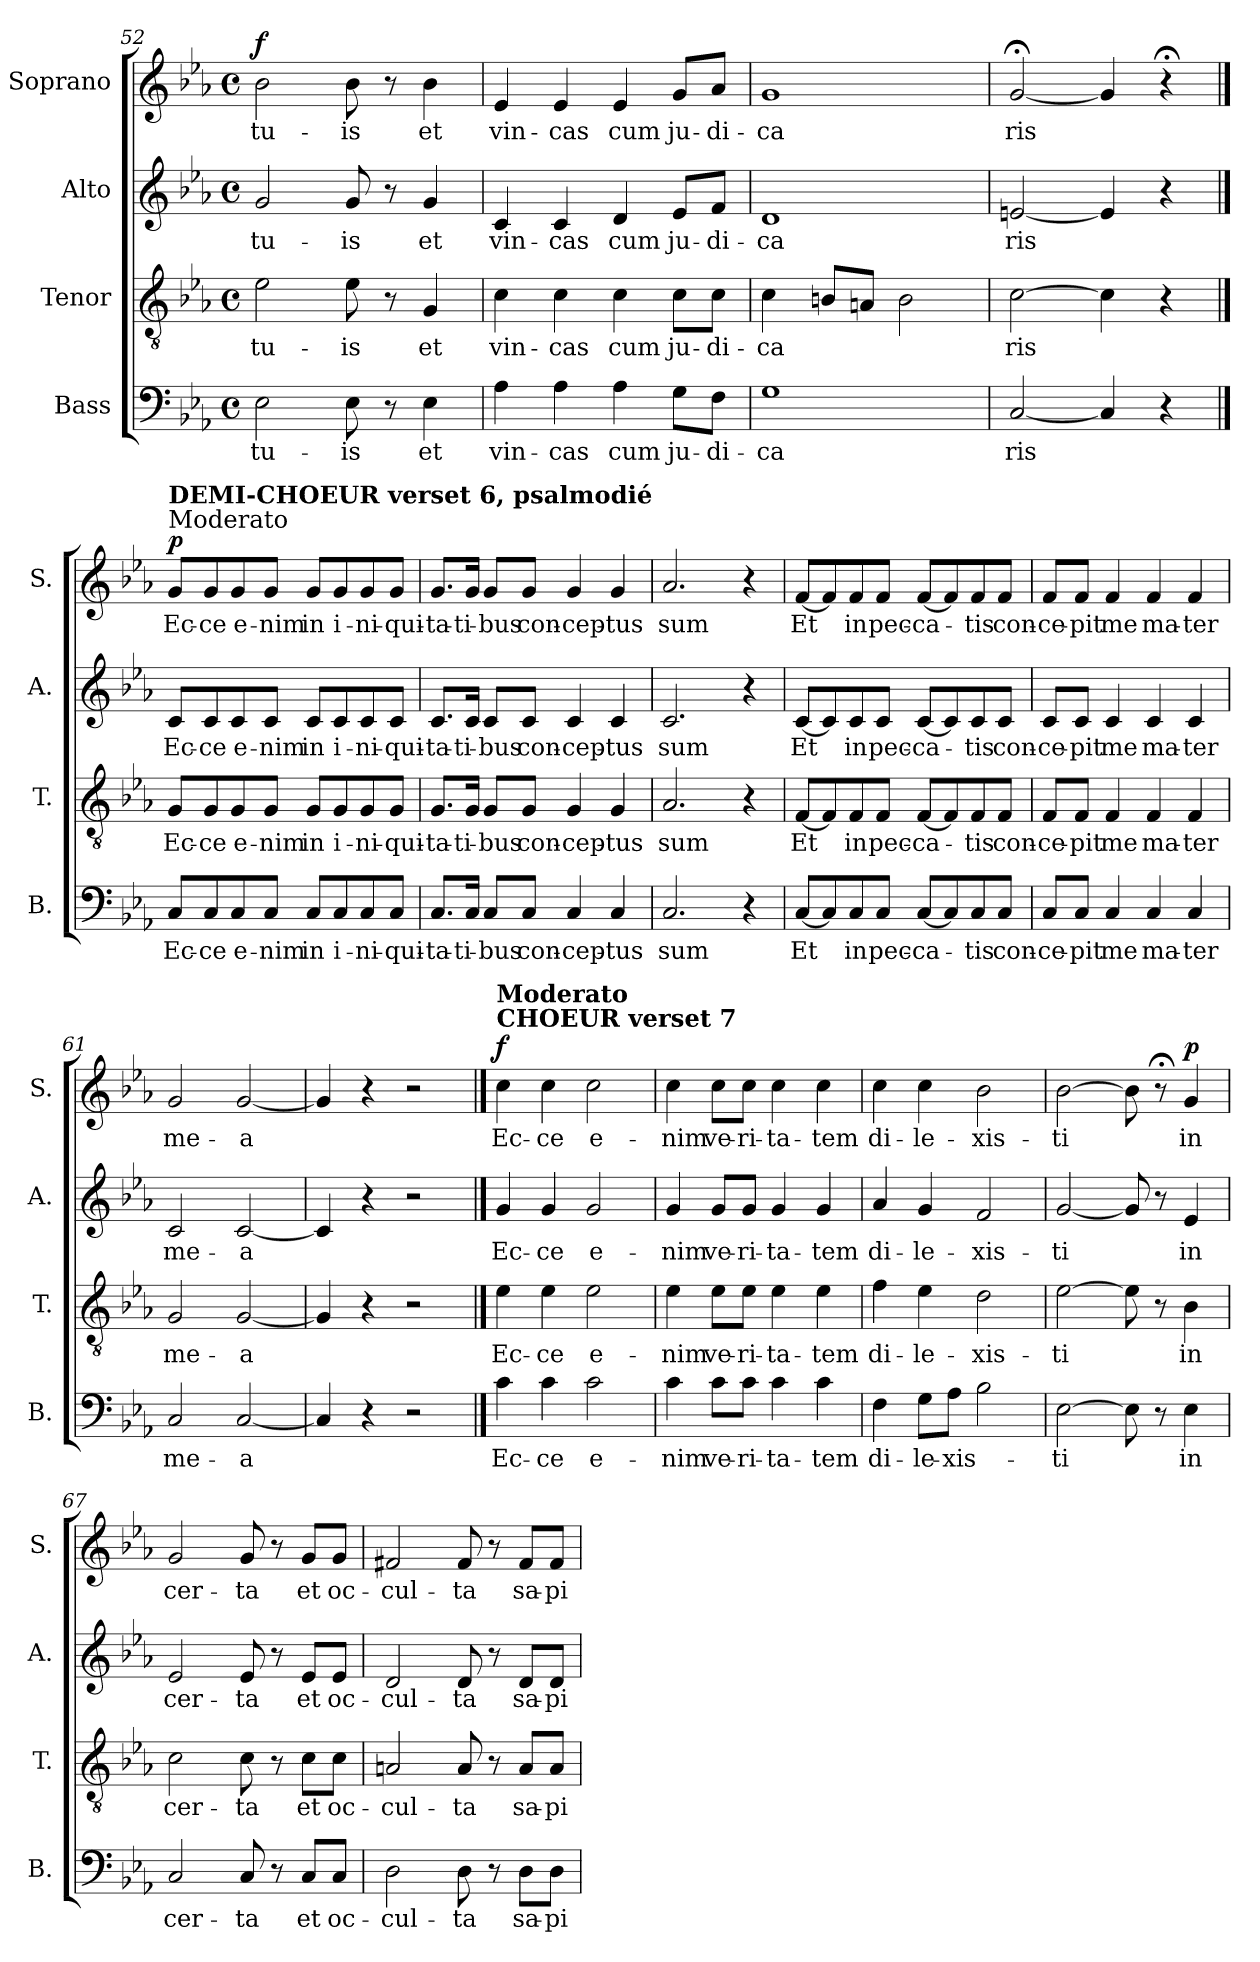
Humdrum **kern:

**kern	**text	**kern	**text	**kern	**text	**kern	**text	**dynam
*part4	*part4	*part3	*part3	*part2	*part2	*part1	*part1	*part1
*staff4	*staff4	*staff3	*staff3	*staff2	*staff2	*staff1	*staff1	*staff1
*I"Bass	*	*I"Tenor	*	*I"Alto	*	*I"Soprano	*	*
*I'B.	*	*I'T.	*	*I'A.	*	*I'S.	*	*
*clefF4	*	*clefGv2	*	*clefG2	*	*clefG2	*	*
*k[b-e-a-]	*	*k[b-e-a-]	*	*k[b-e-a-]	*	*k[b-e-a-]	*	*
*M4/4	*	*M4/4	*	*M4/4	*	*M4/4	*	*
*met(c)	*	*met(c)	*	*met(c)	*	*met(c)	*	*
=52	=52	=52	=52	=52	=52	=52	=52	=52
!	!LO:LY:b	!	!LO:LY:b	!	!LO:LY:b	!	!LO:LY:b	!LO:DY:a
2E-\	tu-	2e-\	tu-	2g/	tu-	2b-\	tu-	f
!	!LO:LY:b	!	!LO:LY:b	!	!LO:LY:b	!	!LO:LY:b	!
8E-\	-is	8e-\	-is	8g/	-is	8b-\	-is	.
8r	.	8r	.	8r	.	8r	.	.
!	!LO:LY:b	!	!LO:LY:b	!	!LO:LY:b	!	!LO:LY:b	!
4E-\	et	4G/	et	4g/	et	4b-\	et	.
=53	=53	=53	=53	=53	=53	=53	=53	=53
!	!LO:LY:b	!	!LO:LY:b	!	!LO:LY:b	!	!LO:LY:b	!
4A-\	vin-	4c\	vin-	4c/	vin-	4e-/	vin-	.
!	!LO:LY:b	!	!LO:LY:b	!	!LO:LY:b	!	!LO:LY:b	!
4A-\	-cas	4c\	-cas	4c/	-cas	4e-/	-cas	.
!	!LO:LY:b	!	!LO:LY:b	!	!LO:LY:b	!	!LO:LY:b	!
4A-\	cum	4c\	cum	4d/	cum	4e-/	cum	.
!	!LO:LY:b	!	!LO:LY:b	!	!LO:LY:b	!	!LO:LY:b	!
8G\L	ju-	8c\L	ju-	8e-/L	ju-	8g/L	ju-	.
!	!LO:LY:b	!	!LO:LY:b	!	!LO:LY:b	!	!LO:LY:b	!
8F\J	-di-	8c\J	-di-	8f/J	-di-	8a-/J	-di-	.
=54	=54	=54	=54	=54	=54	=54	=54	=54
!	!LO:LY:b	!	!LO:LY:b	!	!LO:LY:b	!	!LO:LY:b	!
1G	-ca	4c\	-ca	1d	-ca	1g	-ca	.
.	.	8Bn/L	.	.	.	.	.	.
.	.	8An/J	.	.	.	.	.	.
.	.	2B\	.	.	.	.	.	.
!!LO:PB:g=z
=55	=55	=55	=55	=55	=55	=55	=55	=55
!	!LO:LY:b	!	!LO:LY:b	!	!LO:LY:b	!	!LO:LY:b	!
[2C/	ris	[2c\	ris	[2en/	ris	[2g;</	ris	.
4C/]	.	4c\]	.	4e/]	.	4g/]	.	.
4r	.	4r	.	4r	.	4r;<	.	.
==56	==56	==56	==56	==56	==56	==56	==56	==56
*	*	*	*	*	*	*MM80	*	*
!	!	!	!	!	!	!LO:TX:a:t=Moderato	!	!
!	!	!	!	!	!	!LO:TX:a:B:t=DEMI-CHOEUR verset 6, psalmodié	!	!
!	!LO:LY:b	!	!LO:LY:b	!	!LO:LY:b	!	!LO:LY:b	!LO:DY:a
8C/L	Ec-	8G/L	Ec-	8c/L	Ec-	8g/L	Ec-	p
!	!LO:LY:b	!	!LO:LY:b	!	!LO:LY:b	!	!LO:LY:b	!
8C/	-ce	8G/	-ce	8c/	-ce	8g/	-ce	.
!	!LO:LY:b	!	!LO:LY:b	!	!LO:LY:b	!	!LO:LY:b	!
8C/	e-	8G/	e-	8c/	e-	8g/	e-	.
!	!LO:LY:b	!	!LO:LY:b	!	!LO:LY:b	!	!LO:LY:b	!
8C/J	-nim	8G/J	-nim	8c/J	-nim	8g/J	-nim	.
!	!LO:LY:b	!	!LO:LY:b	!	!LO:LY:b	!	!LO:LY:b	!
8C/L	in	8G/L	in	8c/L	in	8g/L	in	.
!	!LO:LY:b	!	!LO:LY:b	!	!LO:LY:b	!	!LO:LY:b	!
8C/	i-	8G/	i-	8c/	i-	8g/	i-	.
!	!LO:LY:b	!	!LO:LY:b	!	!LO:LY:b	!	!LO:LY:b	!
8C/	-ni-	8G/	-ni-	8c/	-ni-	8g/	-ni-	.
!	!LO:LY:b	!	!LO:LY:b	!	!LO:LY:b	!	!LO:LY:b	!
8C/J	-qui-	8G/J	-qui-	8c/J	-qui-	8g/J	-qui-	.
=57	=57	=57	=57	=57	=57	=57	=57	=57
!	!LO:LY:b	!	!LO:LY:b	!	!LO:LY:b	!	!LO:LY:b	!
8.C/L	-ta-	8.G/L	-ta-	8.c/L	-ta-	8.g/L	-ta-	.
!	!LO:LY:b	!	!LO:LY:b	!	!LO:LY:b	!	!LO:LY:b	!
16C/Jk	-ti-	16G/Jk	-ti-	16c/Jk	-ti-	16g/Jk	-ti-	.
!	!LO:LY:b	!	!LO:LY:b	!	!LO:LY:b	!	!LO:LY:b	!
8C/L	-bus	8G/L	-bus	8c/L	-bus	8g/L	-bus	.
!	!LO:LY:b	!	!LO:LY:b	!	!LO:LY:b	!	!LO:LY:b	!
8C/J	con-	8G/J	con-	8c/J	con-	8g/J	con-	.
!	!LO:LY:b	!	!LO:LY:b	!	!LO:LY:b	!	!LO:LY:b	!
4C/	-cep-	4G/	-cep-	4c/	-cep-	4g/	-cep-	.
!	!LO:LY:b	!	!LO:LY:b	!	!LO:LY:b	!	!LO:LY:b	!
4C/	-tus	4G/	-tus	4c/	-tus	4g/	-tus	.
=58	=58	=58	=58	=58	=58	=58	=58	=58
!	!LO:LY:b	!	!LO:LY:b	!	!LO:LY:b	!	!LO:LY:b	!
2.C/	sum	2.A-/	sum	2.c/	sum	2.a-/	sum	.
4r	.	4r	.	4r	.	4r	.	.
!!LO:LB:g=z
=59	=59	=59	=59	=59	=59	=59	=59	=59
!	!LO:LY:b	!	!LO:LY:b	!	!LO:LY:b	!	!LO:LY:b	!
[8C/L	Et	[8F/L	Et	[8c/L	Et	[8f/L	Et	.
8C/]	.	8F/]	.	8c/]	.	8f/]	.	.
!	!LO:LY:b	!	!LO:LY:b	!	!LO:LY:b	!	!LO:LY:b	!
8C/	in	8F/	in	8c/	in	8f/	in	.
!	!LO:LY:b	!	!LO:LY:b	!	!LO:LY:b	!	!LO:LY:b	!
8C/J	pec-	8F/J	pec-	8c/J	pec-	8f/J	pec-	.
!	!LO:LY:b	!	!LO:LY:b	!	!LO:LY:b	!	!LO:LY:b	!
[8C/L	-ca-	[8F/L	-ca-	[8c/L	-ca-	[8f/L	-ca-	.
8C/]	.	8F/]	.	8c/]	.	8f/]	.	.
!	!LO:LY:b	!	!LO:LY:b	!	!LO:LY:b	!	!LO:LY:b	!
8C/	-tis	8F/	-tis	8c/	-tis	8f/	-tis	.
!	!LO:LY:b	!	!LO:LY:b	!	!LO:LY:b	!	!LO:LY:b	!
8C/J	con-	8F/J	con-	8c/J	con-	8f/J	con-	.
=60	=60	=60	=60	=60	=60	=60	=60	=60
!	!LO:LY:b	!	!LO:LY:b	!	!LO:LY:b	!	!LO:LY:b	!
8C/L	-ce-	8F/L	-ce-	8c/L	-ce-	8f/L	-ce-	.
!	!LO:LY:b	!	!LO:LY:b	!	!LO:LY:b	!	!LO:LY:b	!
8C/J	-pit	8F/J	-pit	8c/J	-pit	8f/J	-pit	.
!	!LO:LY:b	!	!LO:LY:b	!	!LO:LY:b	!	!LO:LY:b	!
4C/	me	4F/	me	4c/	me	4f/	me	.
!	!LO:LY:b	!	!LO:LY:b	!	!LO:LY:b	!	!LO:LY:b	!
4C/	ma-	4F/	ma-	4c/	ma-	4f/	ma-	.
!	!LO:LY:b	!	!LO:LY:b	!	!LO:LY:b	!	!LO:LY:b	!
4C/	-ter	4F/	-ter	4c/	-ter	4f/	-ter	.
=61	=61	=61	=61	=61	=61	=61	=61	=61
!	!LO:LY:b	!	!LO:LY:b	!	!LO:LY:b	!	!LO:LY:b	!
2C/	me-	2G/	me-	2c/	me-	2g/	me-	.
!	!LO:LY:b	!	!LO:LY:b	!	!LO:LY:b	!	!LO:LY:b	!
[2C/	-a	[2G/	-a	[2c/	-a	[2g/	-a	.
=62	=62	=62	=62	=62	=62	=62	=62	=62
4C/]	.	4G/]	.	4c/]	.	4g/]	.	.
4r	.	4r	.	4r	.	4r	.	.
2r	.	2r	.	2r	.	2r	.	.
==63	==63	==63	==63	==63	==63	==63	==63	==63
!	!	!	!	!	!	!LO:TX:a:B:t=CHOEUR verset 7	!	!
!	!	!	!	!	!	!LO:TX:a:B:t=Moderato	!	!
!	!LO:LY:b	!	!LO:LY:b	!	!LO:LY:b	!	!LO:LY:b	!LO:DY:a
4c\	Ec-	4e-\	Ec-	4g/	Ec-	4cc\	Ec-	f
!	!LO:LY:b	!	!LO:LY:b	!	!LO:LY:b	!	!LO:LY:b	!
4c\	-ce	4e-\	-ce	4g/	-ce	4cc\	-ce	.
!	!LO:LY:b	!	!LO:LY:b	!	!LO:LY:b	!	!LO:LY:b	!
2c\	e-	2e-\	e-	2g/	e-	2cc\	e-	.
=64	=64	=64	=64	=64	=64	=64	=64	=64
!	!LO:LY:b	!	!LO:LY:b	!	!LO:LY:b	!	!LO:LY:b	!
4c\	-nim	4e-\	-nim	4g/	-nim	4cc\	-nim	.
!	!LO:LY:b	!	!LO:LY:b	!	!LO:LY:b	!	!LO:LY:b	!
8c\L	ve-	8e-\L	ve-	8g/L	ve-	8cc\L	ve-	.
!	!LO:LY:b	!	!LO:LY:b	!	!LO:LY:b	!	!LO:LY:b	!
8c\J	-ri-	8e-\J	-ri-	8g/J	-ri-	8cc\J	-ri-	.
!	!LO:LY:b	!	!LO:LY:b	!	!LO:LY:b	!	!LO:LY:b	!
4c\	-ta-	4e-\	-ta-	4g/	-ta-	4cc\	-ta-	.
!	!LO:LY:b	!	!LO:LY:b	!	!LO:LY:b	!	!LO:LY:b	!
4c\	-tem	4e-\	-tem	4g/	-tem	4cc\	-tem	.
!!LO:LB:g=z
=65	=65	=65	=65	=65	=65	=65	=65	=65
!	!LO:LY:b	!	!LO:LY:b	!	!LO:LY:b	!	!LO:LY:b	!
4F\	di-	4f\	di-	4a-/	di-	4cc\	di-	.
!	!LO:LY:b	!	!LO:LY:b	!	!LO:LY:b	!	!LO:LY:b	!
8G\L	-le-	4e-\	-le-	4g/	-le-	4cc\	-le-	.
!	!LO:LY:b	!	!	!	!	!	!	!
8A-\J	-xis-	.	.	.	.	.	.	.
!	!	!	!LO:LY:b	!	!LO:LY:b	!	!LO:LY:b	!
2B-\	.	2d\	-xis-	2f/	-xis-	2b-\	-xis-	.
=66	=66	=66	=66	=66	=66	=66	=66	=66
!	!LO:LY:b	!	!LO:LY:b	!	!LO:LY:b	!	!LO:LY:b	!
[2E-\	-ti	[2e-\	-ti	[2g/	-ti	[2b-\	-ti	.
8E-\]	.	8e-\]	.	8g/]	.	8b-\]	.	.
8r	.	8r	.	8r	.	8r;<	.	.
!	!LO:LY:b	!	!LO:LY:b	!	!LO:LY:b	!	!LO:LY:b	!LO:DY:a
4E-\	in	4B-\	in	4e-/	in	4g/	in	p
=67	=67	=67	=67	=67	=67	=67	=67	=67
!	!LO:LY:b	!	!LO:LY:b	!	!LO:LY:b	!	!LO:LY:b	!
2C/	cer-	2c\	cer-	2e-/	cer-	2g/	cer-	.
!	!LO:LY:b	!	!LO:LY:b	!	!LO:LY:b	!	!LO:LY:b	!
8C/	-ta	8c\	-ta	8e-/	-ta	8g/	-ta	.
8r	.	8r	.	8r	.	8r	.	.
!	!LO:LY:b	!	!LO:LY:b	!	!LO:LY:b	!	!LO:LY:b	!
8C/L	et	8c\L	et	8e-/L	et	8g/L	et	.
!	!LO:LY:b	!	!LO:LY:b	!	!LO:LY:b	!	!LO:LY:b	!
8C/J	oc-	8c\J	oc-	8e-/J	oc-	8g/J	oc-	.
=68	=68	=68	=68	=68	=68	=68	=68	=68
!	!LO:LY:b	!	!LO:LY:b	!	!LO:LY:b	!	!LO:LY:b	!
2D\	-cul-	2An/	-cul-	2d/	-cul-	2f#X/	-cul-	.
!	!LO:LY:b	!	!LO:LY:b	!	!LO:LY:b	!	!LO:LY:b	!
8D\	-ta	8A/	-ta	8d/	-ta	8f#/	-ta	.
8r	.	8r	.	8r	.	8r	.	.
!	!LO:LY:b	!	!LO:LY:b	!	!LO:LY:b	!	!LO:LY:b	!
8D\L	sa-	8A/L	sa-	8d/L	sa-	8f#/L	sa-	.
!	!LO:LY:b	!	!LO:LY:b	!	!LO:LY:b	!	!LO:LY:b	!
8D\J	-pi-	8A/J	-pi-	8d/J	-pi-	8f#/J	-pi-	.
=	=	=	=	=	=	=	=	=
*-	*-	*-	*-	*-	*-	*-	*-	*-
